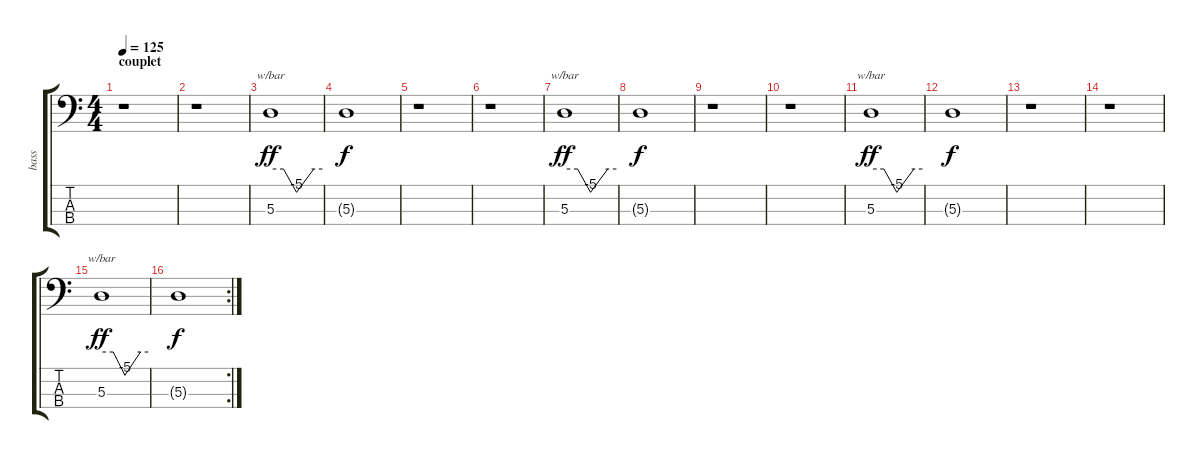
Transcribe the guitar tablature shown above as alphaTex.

\track ("bass" "bass") {instrument electricbasspick}
\staff {score tabs}
\tuning (G2 D2 A1 E1) {hide}
\ts (4 4)
\section ("" "couplet")
\tempo 125
\clef f4
\ks c
r.1{dy f} |
r.1 |
5.3.1{tbe (custom default 0 0 15 0 30 -20 50 0 60 0) dy ff} |
5.3{t}.1{dy f} |
r.1 |
r.1 |
5.3.1{tbe (custom default 0 0 15 0 30 -20 50 0 60 0) dy ff} |
5.3{t}.1{dy f} |
r.1 |
r.1 |
5.3.1{tbe (custom default 0 0 15 0 30 -20 50 0 60 0) dy ff} |
5.3{t}.1{dy f} |
r.1 |
r.1 |
5.3.1{tbe (custom default 0 0 15 0 30 -20 50 0 60 0) dy ff} |
\rc 2
5.3{t}.1{dy f}
